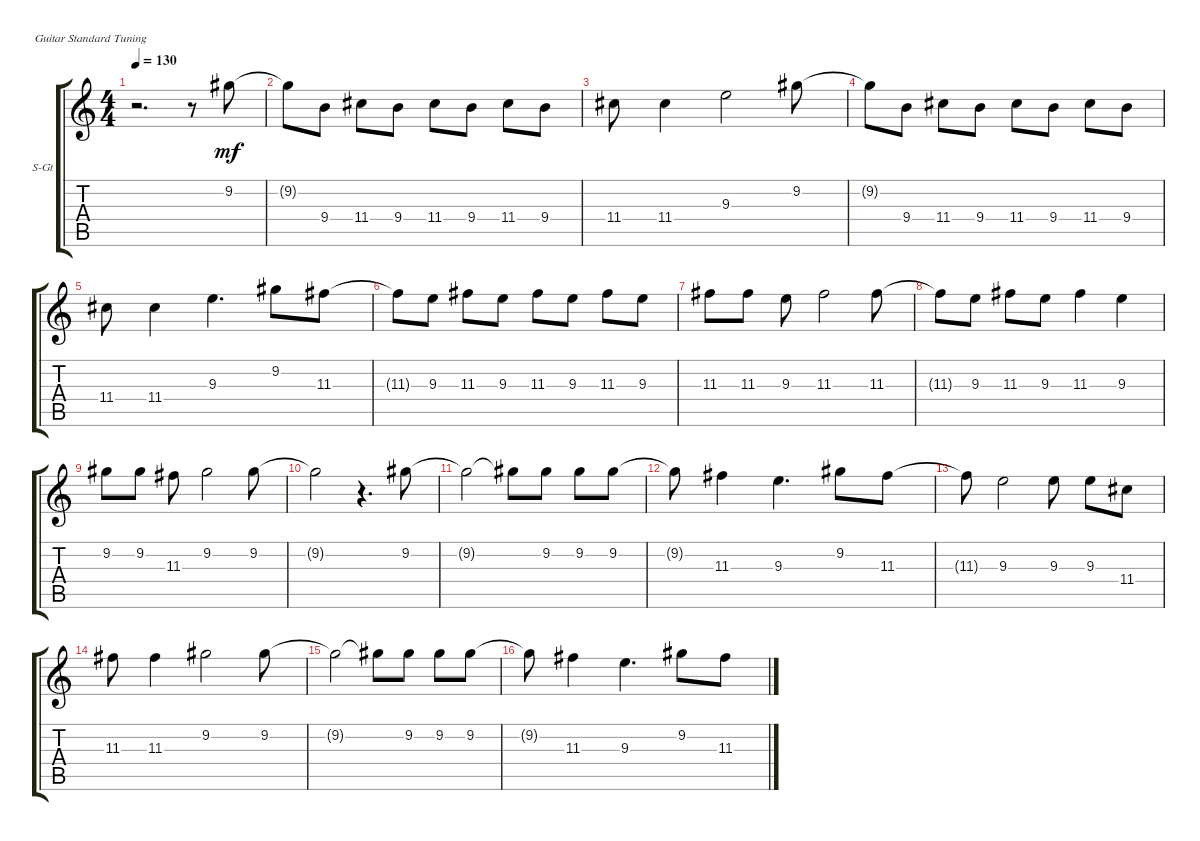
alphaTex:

\defaultSystemsLayout 4
\bracketExtendMode groupsimilarinstruments
\firstSystemTrackNameOrientation horizontal
\otherSystemsTrackNameOrientation horizontal
\track ("Vocals" "S-Gt") {instrument acousticguitarsteel}
\staff {score tabs}
\tuning (E4 B3 G3 D3 A2 E2)
\ts (4 4)
\tempo 130
\clef g2
\ks c
r.2{d dy mf} r.8 9.2.8 |
9.2{t}.8 9.4.8 11.4.8 9.4.8 11.4.8 9.4.8 11.4.8 9.4.8 |
11.4.8 11.4.4 9.3.2 9.2.8 |
9.2{t}.8 9.4.8 11.4.8 9.4.8 11.4.8 9.4.8 11.4.8 9.4.8 |
11.4.8 11.4.4 9.3.4{d} 9.2.8 11.3.8 |
11.3{t}.8 9.3.8 11.3.8 9.3.8 11.3.8 9.3.8 11.3.8 9.3.8 |
11.3.8 11.3.8 9.3.8 11.3.2 11.3.8 |
11.3{t}.8 9.3.8 11.3.8 9.3.8 11.3.4 9.3.4 |
9.2.8 9.2.8 11.3.8 9.2.2 9.2.8 |
9.2{t}.2 r.4{d} 9.2.8 |
9.2{t}.2 9.2{t}.8 9.2.8 9.2.8 9.2.8 |
9.2{t}.8 11.3.4 9.3.4{d} 9.2.8 11.3.8 |
11.3{t}.8 9.3.2 9.3.8 9.3.8 11.4.8 |
11.3.8 11.3.4 9.2.2 9.2.8 |
9.2{t}.2 9.2{t}.8 9.2.8 9.2.8 9.2.8 |
9.2{t}.8 11.3.4 9.3.4{d} 9.2.8 11.3.8
